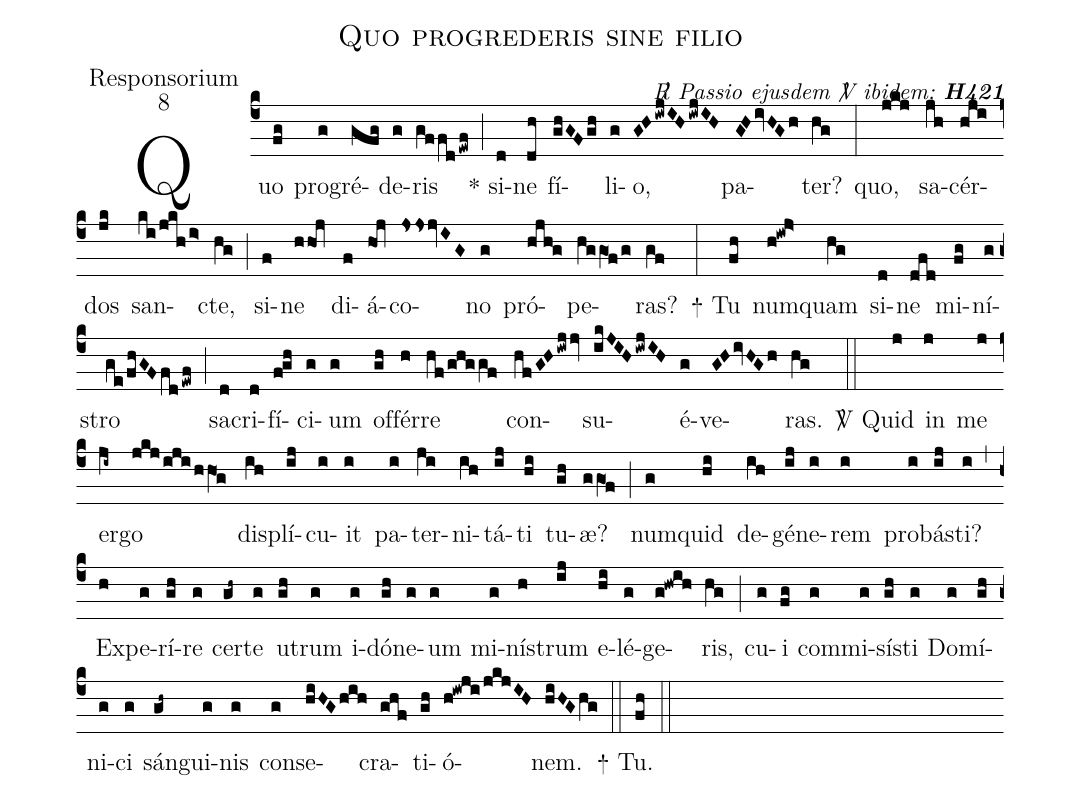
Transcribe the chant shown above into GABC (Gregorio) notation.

name:Quo progrederis sine filio;
office-part:Responsorium;
mode:8;
commentary:{\itshape\mdseries \Rbar\  Passio ejusdem \Vbar\   ibidem;\/}   {\bfseries H421};
%%
(c4) Quo(fg) pro(g)gré(gfg)de(g)ris(gffd/ewf) (;)
<sp>*</sp> si(d)ne(dh) fí(ghGFgh)li(g)o,(GHiwjIHiwjIH) pa(GHivHGh)ter?(hg) (:)
quo,(jkj) sa(jh)cér(hji)dos(jk) san(ki/jkh/i>)cte,(hg) (;)
si(f)ne(hho1j) di(f)á(ho1j)co(JssjvIG)no(g) pró(hjh!g)pe(hggO1f/g)ras?(gf) (:)
<sp>+</sp> Tu(fh) num(h!iwj>)quam(hg) si(d)ne(dfd) mi(fg)ní(g)stro(ge/fhGFfd/ewf) (;)
sa(d)cri(d)fí(fgh)ci(g)um(g) of(gh)fér(h)re(hf/ghggf) con(hfGHiwjjv)su(ikJIHiwjIH)é(g)ve(GHivHGh)ras.(hg) (::)
<sp>V/</sp> Quid(j) in(j) me(j) er(ji~)go(jkj/iji/hhO1g) dis(ih)plí(ij)cu(i)it(i) pa(i)ter(ji)ni(ih)tá(ij)ti(hi) tu(gh)æ?(ggO1f) (;)
num(g)quid(hi) de(ih)gé(ij)ne(i)rem(i) pro(i)bá(ij)sti?(i) (,)
Ex(h)pe(g)rí(gh)re(g) cer(gh~)te(g) u(gh)trum(g) i(g)dó(gh)ne(g)um(g) mi(g)ní(h)strum(ij) e(hi)lé(g)ge(g!hwih)ris,(hg) (;)
cu(g)i(fg) com(g)mi(g)sí(gh)sti(g) Do(g)mí(gh)ni(g)ci(g) sán(gh~)gui(g)nis(g) con(g)se(hiHGhih)cra(ghf)ti(gh)ó(h!iwji/jkjIH)nem.(hiHGhg) (::)
<sp>+</sp> Tu.(fh) (::)
